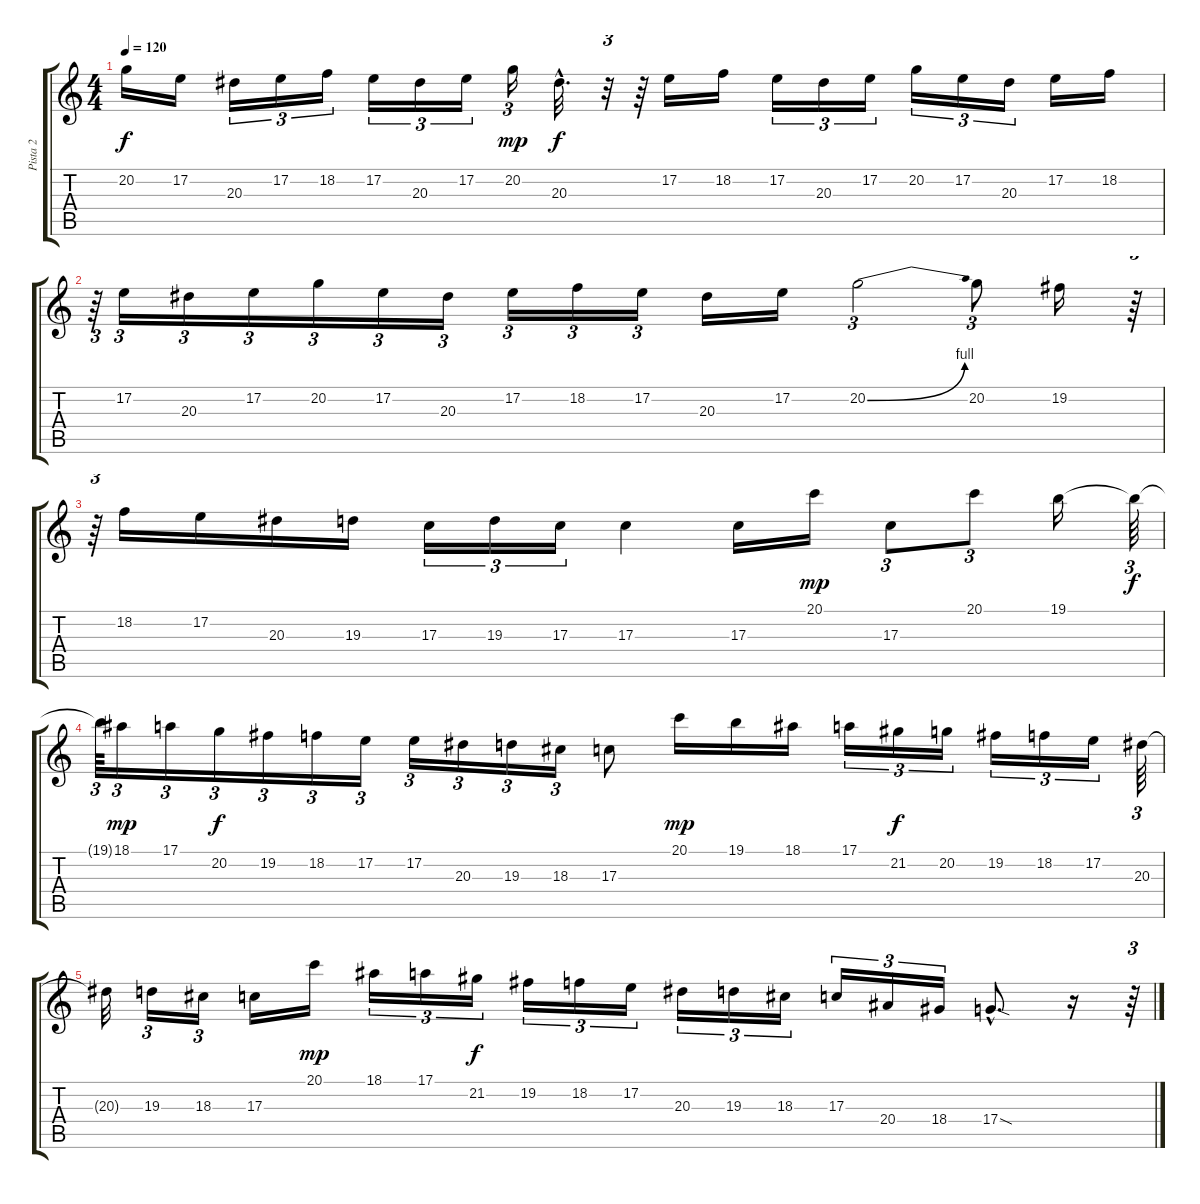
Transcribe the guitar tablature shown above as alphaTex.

\track ("Pista 2" "Pista 2") {instrument lead2sawtooth}
\staff {score tabs}
\tuning (E4 B3 G3 D3 A2 E2) {hide}
\ts (4 4)
\tempo 120
\clef g2
\ks c
20.2.16{dy f} 17.2.16 20.3.16{tu (3 2)} 17.2.16{tu (3 2)} 18.2.16{tu (3 2)} 17.2.16{tu (3 2)} 20.3.16{tu (3 2)} 17.2.16{tu (3 2)} 20.2.16{tu (3 2) dy mp} 20.3{hac}.32{d dy f} r.32{tu (3 2)} r.64 17.2.16 18.2.16 17.2.16{tu (3 2)} 20.3.16{tu (3 2)} 17.2.16{tu (3 2)} 20.2.16{tu (3 2)} 17.2.16{tu (3 2)} 20.3.16{tu (3 2)} 17.2.16 18.2.16 |
r.64{tu (3 2)} 17.2.16{tu (3 2)} 20.3.16{tu (3 2)} 17.2.16{tu (3 2)} 20.2.16{tu (3 2)} 17.2.16{tu (3 2)} 20.3.16{tu (3 2)} 17.2.16{tu (3 2)} 18.2.16{tu (3 2)} 17.2.16{tu (3 2)} 20.3.16 17.2.16 20.2{be (bend 0 0 60 4)}.2{tu (3 2)} 20.2.8{tu (3 2)} 19.2.16 r.64{tu (3 2)} |
r.64{tu (3 2)} 18.2.16 17.2.16 20.3.16 19.3.16 17.3.16{tu (3 2)} 19.3.16{tu (3 2)} 17.3.16{tu (3 2)} 17.3.4 17.3.16 20.1.16{dy mp} 17.3.8{tu (3 2)} 20.1.8{tu (3 2)} 19.1.16 19.1{t}.64{tu (3 2) dy f} |
19.1{t}.64{tu (3 2)} 18.1.16{tu (3 2) dy mp} 17.1.16{tu (3 2)} 20.2.16{tu (3 2) dy f} 19.2.16{tu (3 2)} 18.2.16{tu (3 2)} 17.2.16{tu (3 2)} 17.2.16{tu (3 2)} 20.3.16{tu (3 2)} 19.3.16{tu (3 2)} 18.3.16{tu (3 2)} 17.3.8 20.1.16{dy mp} 19.1.16 18.1.16 17.1.16{tu (3 2)} 21.2.16{tu (3 2) dy f} 20.2.16{tu (3 2)} 19.2.16{tu (3 2)} 18.2.16{tu (3 2)} 17.2.16{tu (3 2)} 20.3.64{tu (3 2)} |
20.3{t}.32 19.3.16{tu (3 2)} 18.3.16{tu (3 2)} 17.3.16 20.1.16{dy mp} 18.1.16{tu (3 2)} 17.1.16{tu (3 2)} 21.2.16{tu (3 2) dy f} 19.2.16{tu (3 2)} 18.2.16{tu (3 2)} 17.2.16{tu (3 2)} 20.3.16{tu (3 2)} 19.3.16{tu (3 2)} 18.3.16{tu (3 2)} 17.3.16{tu (3 2)} 20.4.16{tu (3 2)} 18.4.16{tu (3 2)} 17.4{sod hac}.8{d} r.16 r.64{tu (3 2)}
